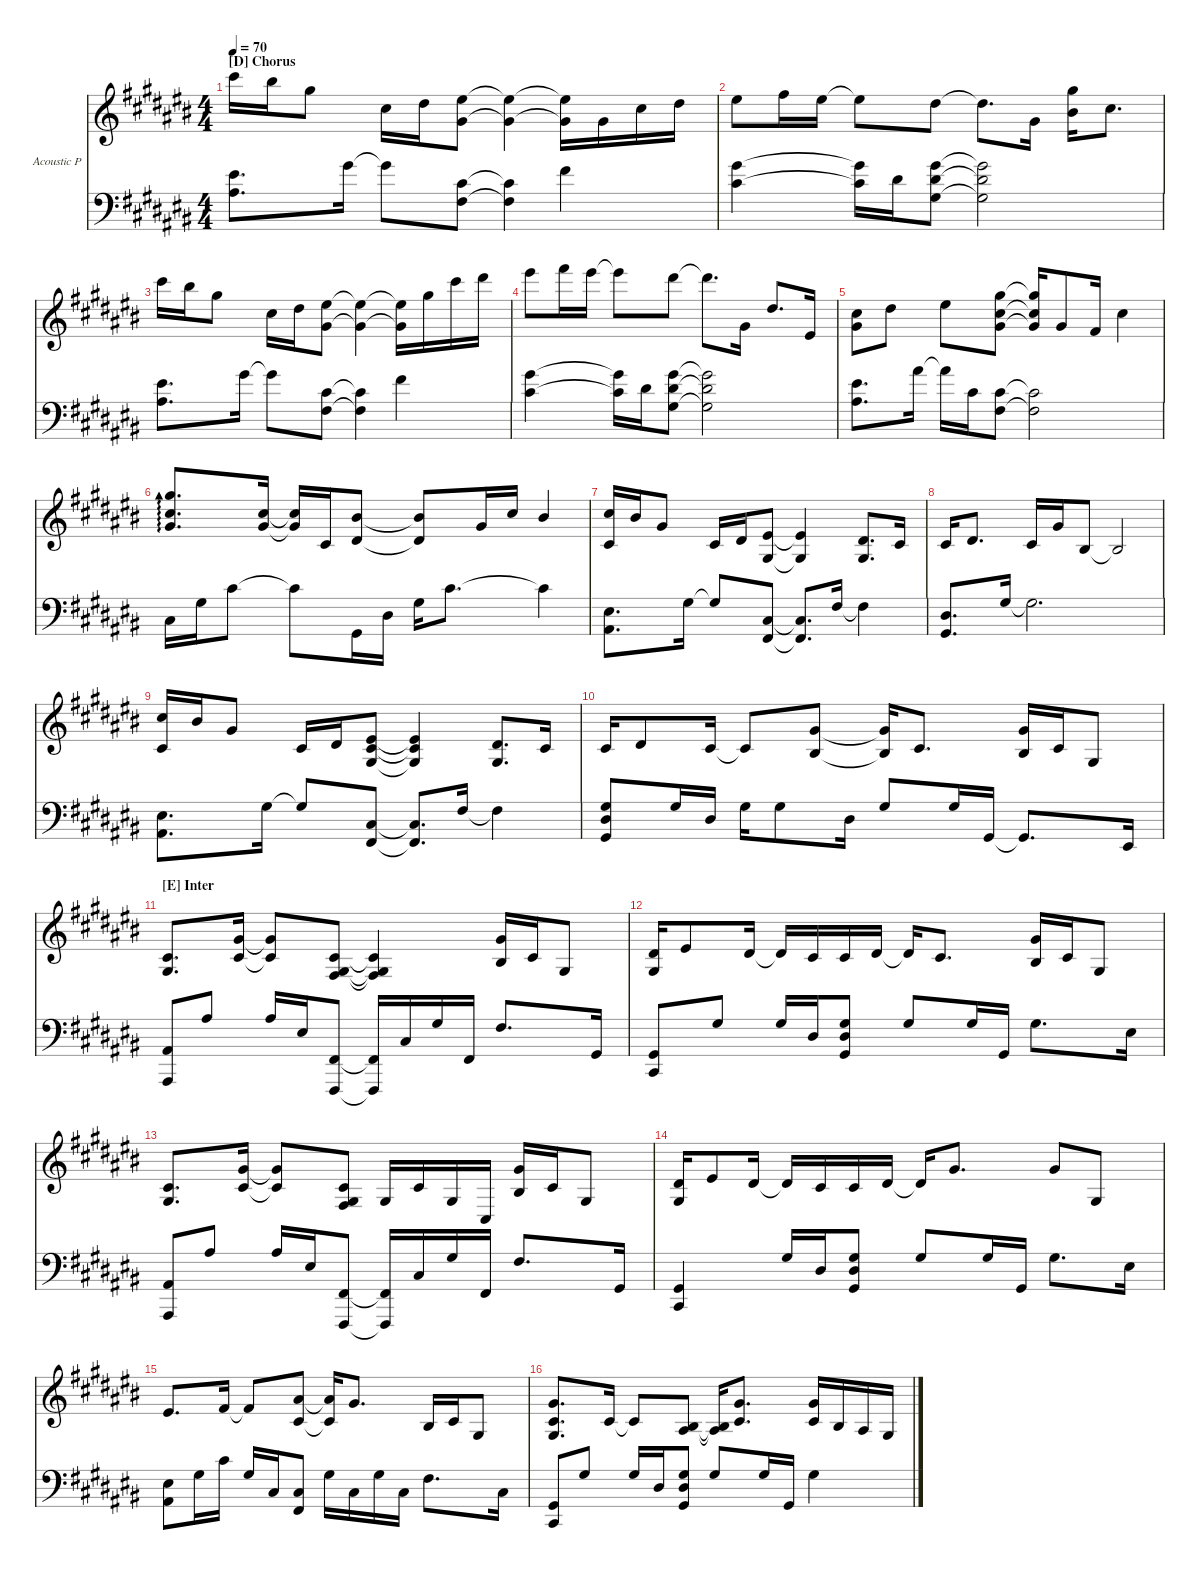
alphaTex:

\defaultSystemsLayout 4
\hideDynamics
\bracketExtendMode nobrackets
\firstSystemTrackNameOrientation horizontal
\extendBarLines
\chordDiagramsInScore
\track ("Acoustic Piano" "Acoustic P") {defaultSystemsLayout 4 instrument acousticgrandpiano}
\staff {score}
\tuning (E4 B3 G3 D3 A2 E2)
\ts (4 4)
\section ("D" "Chorus")
\tempo 70
\clef g2
\scale
0.25
\ks c#
21.1{acc #}.16{dy mf beam Down} 20.1{acc #}.16{beam Down} 16.1{acc #}.8{beam Down} 9.1{acc #}.16{beam Down} 11.1{acc #}.16{beam Down} (13.1{acc #} 13.3{acc #}).8{beam Down} (13.1{t acc #} 13.3{t acc #}).4{beam Down} (13.3{t acc #} 13.1{t acc #}).16{beam Down} 4.1{acc #}.16{beam Down} 9.1{acc #}.16{beam Down} 11.1{acc #}.16{beam Down} |
\scale
0.25 13.1{acc #}.8{beam Down} 14.1{acc #}.16{beam Down} 13.1{acc #}.16{beam Down} 13.1{t acc #}.8{beam Down} 11.1{acc #}.8{beam Down} 11.1{t acc #}.8{d beam Down} 4.1{acc #}.16{beam Down} (8.1{acc #} 21.2{acc #}).16{beam Down} 9.1{acc #}.8{d beam Down} |
\scale
0.25 21.1{acc #}.16{beam Down} 20.1{acc #}.16{beam Down} 16.1{acc #}.8{beam Down} 9.1{acc #}.16{beam Down} 11.1{acc #}.16{beam Down} (13.1{acc #} 13.3{acc #}).8{beam Down} (13.1{t acc #} 13.3{t acc #}).4{beam Down} (13.3{t acc #} 13.1{t acc #}).16{beam Down} 16.1{acc #}.16{beam Down} 21.1{acc #}.16{beam Down} 23.1{acc #}.16{beam Down} |
\scale
0.25 25.1{acc #}.8{beam Down} 26.1{acc #}.16{beam Down} 25.1{acc #}.16{beam Down} 25.1{t acc #}.8{beam Down} 23.1{acc #}.8{beam Down} 23.1{t acc #}.8{d beam Down} 4.1{acc #}.16{beam Down} 11.1{acc #}.8{d beam Up} 1.1{acc #}.16{beam Up} |
\scale
0.25 (4.1{acc #} 14.2{acc #}).8{beam Down} 11.1{acc #}.8{beam Down} 13.1{acc #}.8{beam Down} (16.1{acc #} 14.2{acc #} 13.3{acc #}).8{beam Down} (16.1{t acc #} 14.2{t acc #} 13.3{t acc #}).16{beam Up} 4.1{acc #}.8{beam Up} 2.1{acc #}.16{beam Up} 9.1{acc #}.4{beam Down} |
\scale
0.25 (16.1{acc #} 13.3{acc #} 14.2{acc #}).8{d ad 0 beam Up} (13.3{acc #} 14.2{acc #}).16{beam Up} (13.3{t acc #} 14.2{t acc #}).16{beam Up} 2.2{acc #}.16{beam Up} (8.1{acc #} 8.3{acc #}).8{beam Up} (8.1{t acc #} 8.3{t acc #}).8{beam Up} 4.1{acc #}.16{beam Up} 9.1{acc #}.16{beam Up} 8.1{acc #}.4{beam Up} |
\scale
0.25 (9.1{acc #} 6.3{acc #}).16{beam Up} 8.1{acc #}.16{beam Up} 4.1{acc #}.8{beam Up} -3.1{acc #}.16{beam Up} -1.1{acc #}.16{beam Up} (1.1{acc #} 1.3{acc #}).8{beam Up} (1.1{t acc #} 1.3{t acc #}).4{beam Up} (1.3{acc #} 4.2{acc #}).8{d beam Up} -3.1{acc #}.16{beam Up} |
\scale
0.25 -3.1{acc #}.16{beam Up} -1.1{acc #}.8{d beam Up} -3.1{acc #}.16{beam Up} 4.1{acc #}.16{beam Up} -4.1{acc #}.8{beam Up} -4.1{t acc #}.2{beam Up} |
\scale
0.25 (9.1{acc #} 6.3{acc #}).16{beam Up} 8.1{acc #}.16{beam Up} 4.1{acc #}.8{beam Up} 2.2{acc #}.16{beam Up} 4.2{acc #}.16{beam Up} (1.1{acc #} 1.3{acc #} 2.2{acc #}).8{beam Up} (1.1{t acc #} 1.3{t acc #} 2.2{t acc #}).4{beam Up} (-1.1{acc #} 1.3{acc #}).8{d beam Up} -3.1{acc #}.16{beam Up} |
\scale
0.25 -3.1{acc #}.16{beam Up} -1.1{acc #}.8{beam Up} -3.1{acc #}.16{beam Up} -3.1{t acc #}.8{beam Up} (1.2{acc #} 4.1{acc #}).8{beam Up} (1.2{t acc #} 4.1{t acc #}).16{beam Up} -3.1{acc #}.8{d beam Up} (4.1{acc #} 5.3{acc #}).16{beam Up} -3.1{acc #}.16{beam Up} 1.3{acc #}.8{beam Up} |
\section ("E" "Inter")
\scale
0.25 (1.3{acc #} 2.2{acc #}).8{d beam Up} (2.2{acc #} 4.1{acc #}).16{beam Up} (2.2{t acc #} 4.1{t acc #}).8{beam Up} (2.2{acc #} 1.3{acc #} 4.4{acc #}).8{beam Up} (2.2{t acc #} 1.3{t acc #} 4.4{t acc #}).4{beam Up} (4.1{acc #} 5.3{acc #}).16{beam Up} -3.1{acc #}.16{beam Up} 1.3{acc #}.8{beam Up} |
\scale
0.25 (1.3{acc #} 4.2{acc #}).16{beam Up} 1.1{acc #}.8{beam Up} -1.1{acc #}.16{beam Up} -1.1{t acc #}.16{beam Up} -3.1{acc #}.16{beam Up} -3.1{acc #}.16{beam Up} -1.1{acc #}.16{beam Up} -1.1{t acc #}.16{beam Up} -3.1{acc #}.8{d beam Up} (4.1{acc #} 5.3{acc #}).16{beam Up} -3.1{acc #}.16{beam Up} 1.3{acc #}.8{beam Up} |
\scale
0.25 (1.3{acc #} 2.2{acc #}).8{d beam Up} (2.2{acc #} 4.1{acc #}).16{beam Up} (2.2{t acc #} 4.1{t acc #}).8{beam Up} (2.2{acc #} 1.3{acc #} 4.4{acc #}).8{beam Up} -8.1{acc #}.16{beam Up} -3.1{acc #}.16{beam Up} -8.1{acc #}.16{beam Up} -15.1{acc #}.16{beam Up} (4.1{acc #} 5.3{acc #}).16{beam Up} -3.1{acc #}.16{beam Up} 1.3{acc #}.8{beam Up} |
\scale
0.25 (1.3{acc #} 4.2{acc #}).16{beam Up} 1.1{acc #}.8{beam Up} -1.1{acc #}.16{beam Up} -1.1{t acc #}.16{beam Up} -3.1{acc #}.16{beam Up} -3.1{acc #}.16{beam Up} -1.1{acc #}.16{beam Up} -1.1{t acc #}.16{beam Up} 4.1{acc #}.8{d beam Up} 4.1{acc #}.8{beam Up} -8.1{acc #}.8{beam Up} |
\scale
0.25 1.1{acc #}.8{d beam Up} 2.1{acc #}.16{beam Up} 2.1{t acc #}.8{beam Up} (6.1{acc #} 6.3{acc #}).8{beam Up} (6.1{t acc #} 6.3{t acc #}).16{beam Up} 4.1{acc #}.8{d beam Up} -4.1{acc #}.16{beam Up} -3.1{acc #}.16{beam Up} -8.1{acc #}.8{beam Up} |
\scale
0.25 (-8.1{acc #} 2.2{acc #} 4.1{acc #}).8{d beam Up} 2.2{acc #}.16{beam Up} 2.2{t acc #}.8{beam Up} (-4.1{acc #} 3.3{acc #}).8{beam Up} (-4.1{t acc #} 3.3{t acc #}).16{beam Up} (-3.1{acc #} 4.1{acc #}).8{d beam Up} (-3.1{acc #} 4.1{acc #}).16{beam Up} -4.1{acc #}.16{beam Up} -6.1{acc #}.16{beam Up} -8.1{acc #}.16{beam Up}
\staff {score}
\tuning (G2 D2 A1 E1 B0)
\clef f4
\ottava regular
\simile none
\scale
0.25
\ks c#
(22.1{acc #} 20.2{acc #}).8{d dy mf beam Down} 25.1{acc #}.16{beam Down} 25.1{t acc #}.8{beam Down} (18.1{acc #} 16.2{acc #}).8{beam Down} (18.1{t acc #} 16.2{t acc #}).4{beam Down} 23.1{acc #}.4{beam Down} |
\scale
0.25 (25.1{acc #} 23.2{acc #}).4{beam Down} (23.2{t acc #} 25.1{t acc #}).16{beam Down} 20.1{acc #}.16{beam Down} (25.1{acc #} 23.3{acc #} 25.2{acc #}).8{beam Down} (25.1{t acc #} 23.3{t acc #} 25.2{t acc #}).2{beam Down} |
\scale
0.25 (22.1{acc #} 20.2{acc #}).8{d beam Down} 25.1{acc #}.16{beam Down} 25.1{t acc #}.8{beam Down} (18.1{acc #} 16.2{acc #}).8{beam Down} (18.1{t acc #} 16.2{t acc #}).4{beam Down} 23.1{acc #}.4{beam Down} |
\scale
0.25 (25.1{acc #} 23.2{acc #}).4{beam Down} (23.2{t acc #} 25.1{t acc #}).16{beam Down} 20.1{acc #}.16{beam Down} (25.1{acc #} 23.3{acc #} 25.2{acc #}).8{beam Down} (25.1{t acc #} 23.3{t acc #} 25.2{t acc #}).2{beam Down} |
\scale
0.25 (22.1{acc #} 20.2{acc #}).8{d beam Down} 27.1{acc #}.16{beam Down} 27.1{t acc #}.16{beam Down} 18.1{acc #}.16{beam Down} (18.1{acc #} 16.2{acc #}).8{beam Down} (18.1{t acc #} 16.2{t acc #}).2{beam Down} |
\scale
0.25 11.2{acc #}.16{beam Down} 13.1{acc #}.16{beam Down} 18.1{acc #}.8{beam Down} 18.1{t acc #}.8{beam Down} 16.4{acc #}.16{beam Down} 8.1{acc #}.16{beam Down} 13.1{acc #}.16{beam Down} 18.1{acc #}.8{d beam Down} 18.1{t acc #}.4{beam Down} |
\scale
0.25 (10.1{acc #} 8.2{acc #}).8{d beam Down} 13.1{acc #}.16{beam Down} 13.1{t acc #}.8{beam Up} (6.1{acc #} 4.2{acc #}).8{beam Up} (6.1{t acc #} 4.2{t acc #}).8{d beam Up} 11.1{acc #}.16{beam Up} 11.1{t acc #}.4{beam Down} |
\scale
0.25 (8.1{acc #} 6.2{acc #}).8{d beam Up} 13.1{acc #}.16{beam Up} 13.1{t acc #}.2{d beam Down} |
\scale
0.25 (10.1{acc #} 8.2{acc #}).8{d beam Down} 13.1{acc #}.16{beam Down} 13.1{t acc #}.8{beam Up} (6.1{acc #} 4.2{acc #}).8{beam Up} (6.1{t acc #} 4.2{t acc #}).8{d beam Up} 11.1{acc #}.16{beam Up} 11.1{t acc #}.4{beam Down} |
\scale
0.25 (8.1{acc #} 6.2{acc #} 23.3{acc #}).8{beam Up} 13.1{acc #}.16{beam Up} 8.1{acc #}.16{beam Up} 13.1{acc #}.16{beam Down} 13.1{acc #}.8{beam Down} 8.1{acc #}.16{beam Down} 13.1{acc #}.8{beam Up} 13.1{acc #}.16{beam Up} 6.2{acc #}.16{beam Up} 6.2{t acc #}.8{d beam Up} 3.2{acc #}.16{beam Up} |
\scale
0.25 (3.1{acc #} 1.3{acc #}).8{beam Up} 15.1{acc #}.8{beam Up} 15.1{acc #}.16{beam Up} 10.1{acc #}.16{beam Up} (4.2{acc #} 2.4{acc #}).8{beam Up} (4.2{t acc #} 2.4{t acc #}).16{beam Up} 6.1{acc #}.16{beam Up} 13.1{acc #}.16{beam Up} -1.1{acc #}.16{beam Up} 11.1{acc #}.8{d beam Up} 1.1{acc #}.16{beam Up} |
\scale
0.25 (1.1{acc #} 4.3{acc #}).8{beam Up} 13.1{acc #}.8{beam Up} 13.1{acc #}.16{beam Up} 8.1{acc #}.16{beam Up} (13.1{acc #} 8.1{acc #} 6.2{acc #}).8{beam Up} 13.1{acc #}.8{beam Up} 13.1{acc #}.16{beam Up} 1.1{acc #}.16{beam Up} 13.1{acc #}.8{d beam Down} 10.1{acc #}.16{beam Down} |
\scale
0.25 (3.1{acc #} 1.3{acc #}).8{beam Up} 15.1{acc #}.8{beam Up} 15.1{acc #}.16{beam Up} 10.1{acc #}.16{beam Up} (4.2{acc #} 2.4{acc #}).8{beam Up} (4.2{t acc #} 2.4{t acc #}).16{beam Up} 6.1{acc #}.16{beam Up} 13.1{acc #}.16{beam Up} -1.1{acc #}.16{beam Up} 11.1{acc #}.8{d beam Up} 1.1{acc #}.16{beam Up} |
\scale
0.25 (1.1{acc #} 4.3{acc #}).4{beam Up} 13.1{acc #}.16{beam Up} 8.1{acc #}.16{beam Up} (13.1{acc #} 8.1{acc #} 6.2{acc #}).8{beam Up} 13.1{acc #}.8{beam Up} 13.1{acc #}.16{beam Up} 1.1{acc #}.16{beam Up} 13.1{acc #}.8{d beam Down} 10.1{acc #}.16{beam Down} |
\scale
0.25 (10.1{acc #} 8.2{acc #}).8{beam Down} 13.1{acc #}.16{beam Down} 18.1{acc #}.16{beam Down} 13.1{acc #}.16{beam Up} 6.1{acc #}.16{beam Up} (6.1{acc #} 4.2{acc #}).8{beam Up} 13.1{acc #}.16{beam Down} 6.1{acc #}.16{beam Down} 13.1{acc #}.16{beam Down} 6.1{acc #}.16{beam Down} 11.1{acc #}.8{d beam Down} 6.1{acc #}.16{beam Down} |
\scale
0.25 (1.1{acc #} 4.3{acc #}).8{beam Up} 13.1{acc #}.8{beam Up} 13.1{acc #}.16{beam Up} 8.1{acc #}.16{beam Up} (13.1{acc #} 8.1{acc #} 6.2{acc #}).8{beam Up} 13.1{acc #}.8{beam Up} 13.1{acc #}.16{beam Up} 1.1{acc #}.16{beam Up} 13.1{acc #}.4{beam Down}
